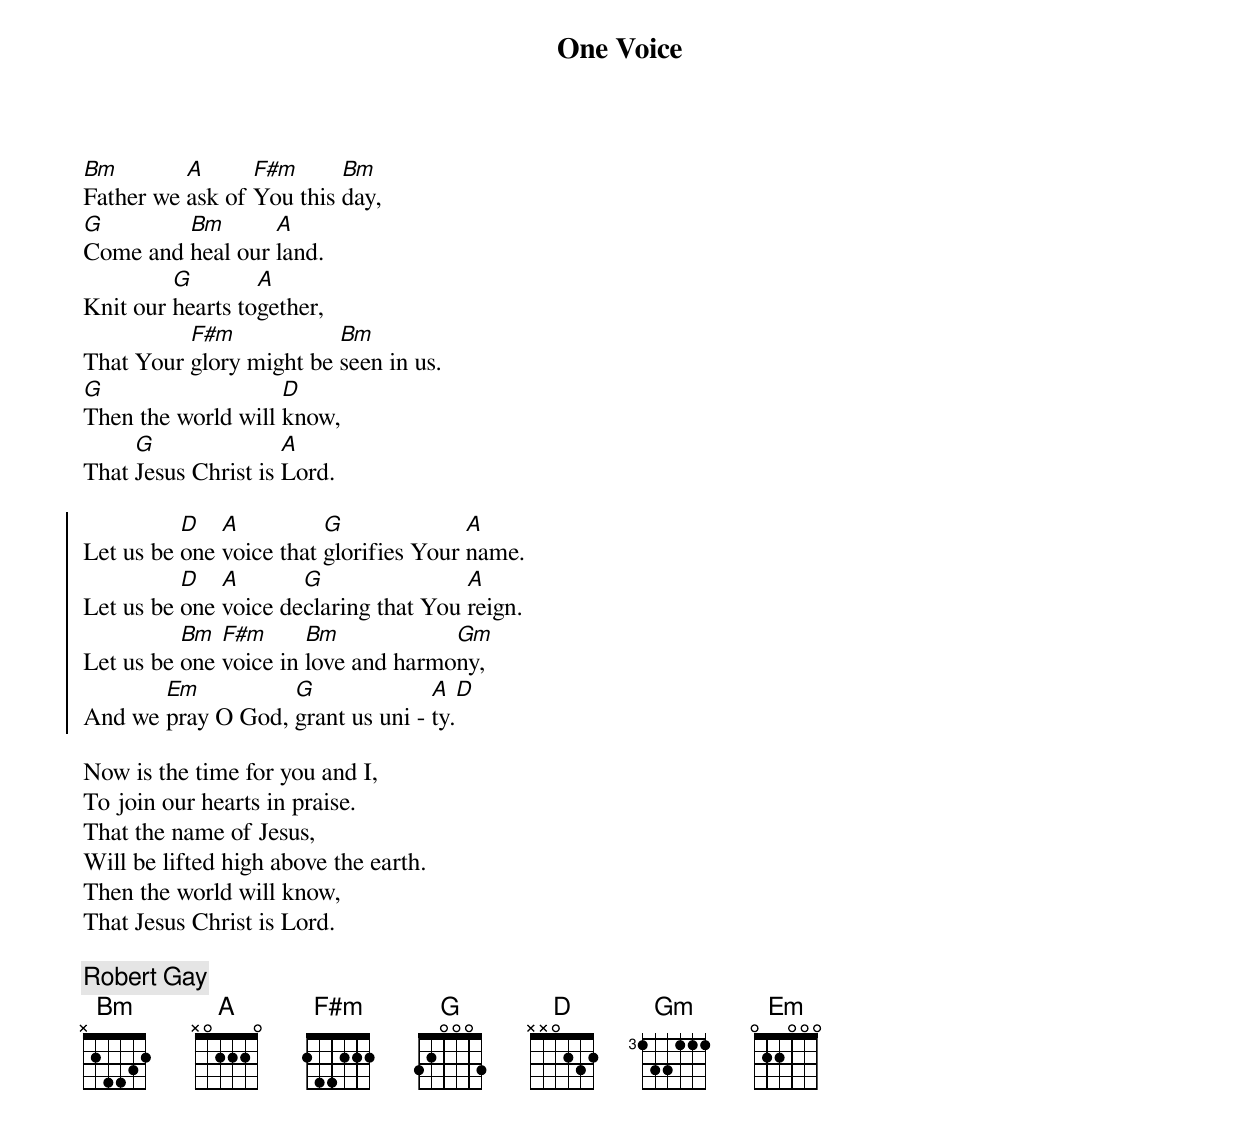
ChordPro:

{t:One Voice}
[Bm]Father we [A]ask of [F#m]You this [Bm]day,
[G]Come and [Bm]heal our [A]land.
Knit our [G]hearts to[A]gether,
That Your [F#m]glory might be [Bm]seen in us.
[G]Then the world will [D]know,
That [G]Jesus Christ is [A]Lord.

{soc}
Let us be [D]one [A]voice that [G]glorifies Your [A]name.
Let us be [D]one [A]voice de[G]claring that You [A]reign.
Let us be [Bm]one [F#m]voice in [Bm]love and harmo[Gm]ny,
And we [Em]pray O God, [G]grant us uni - [A]ty.[D]
{eoc}

Now is the time for you and I,
To join our hearts in praise.
That the name of Jesus,
Will be lifted high above the earth.
Then the world will know,
That Jesus Christ is Lord.

{c:Robert Gay}
